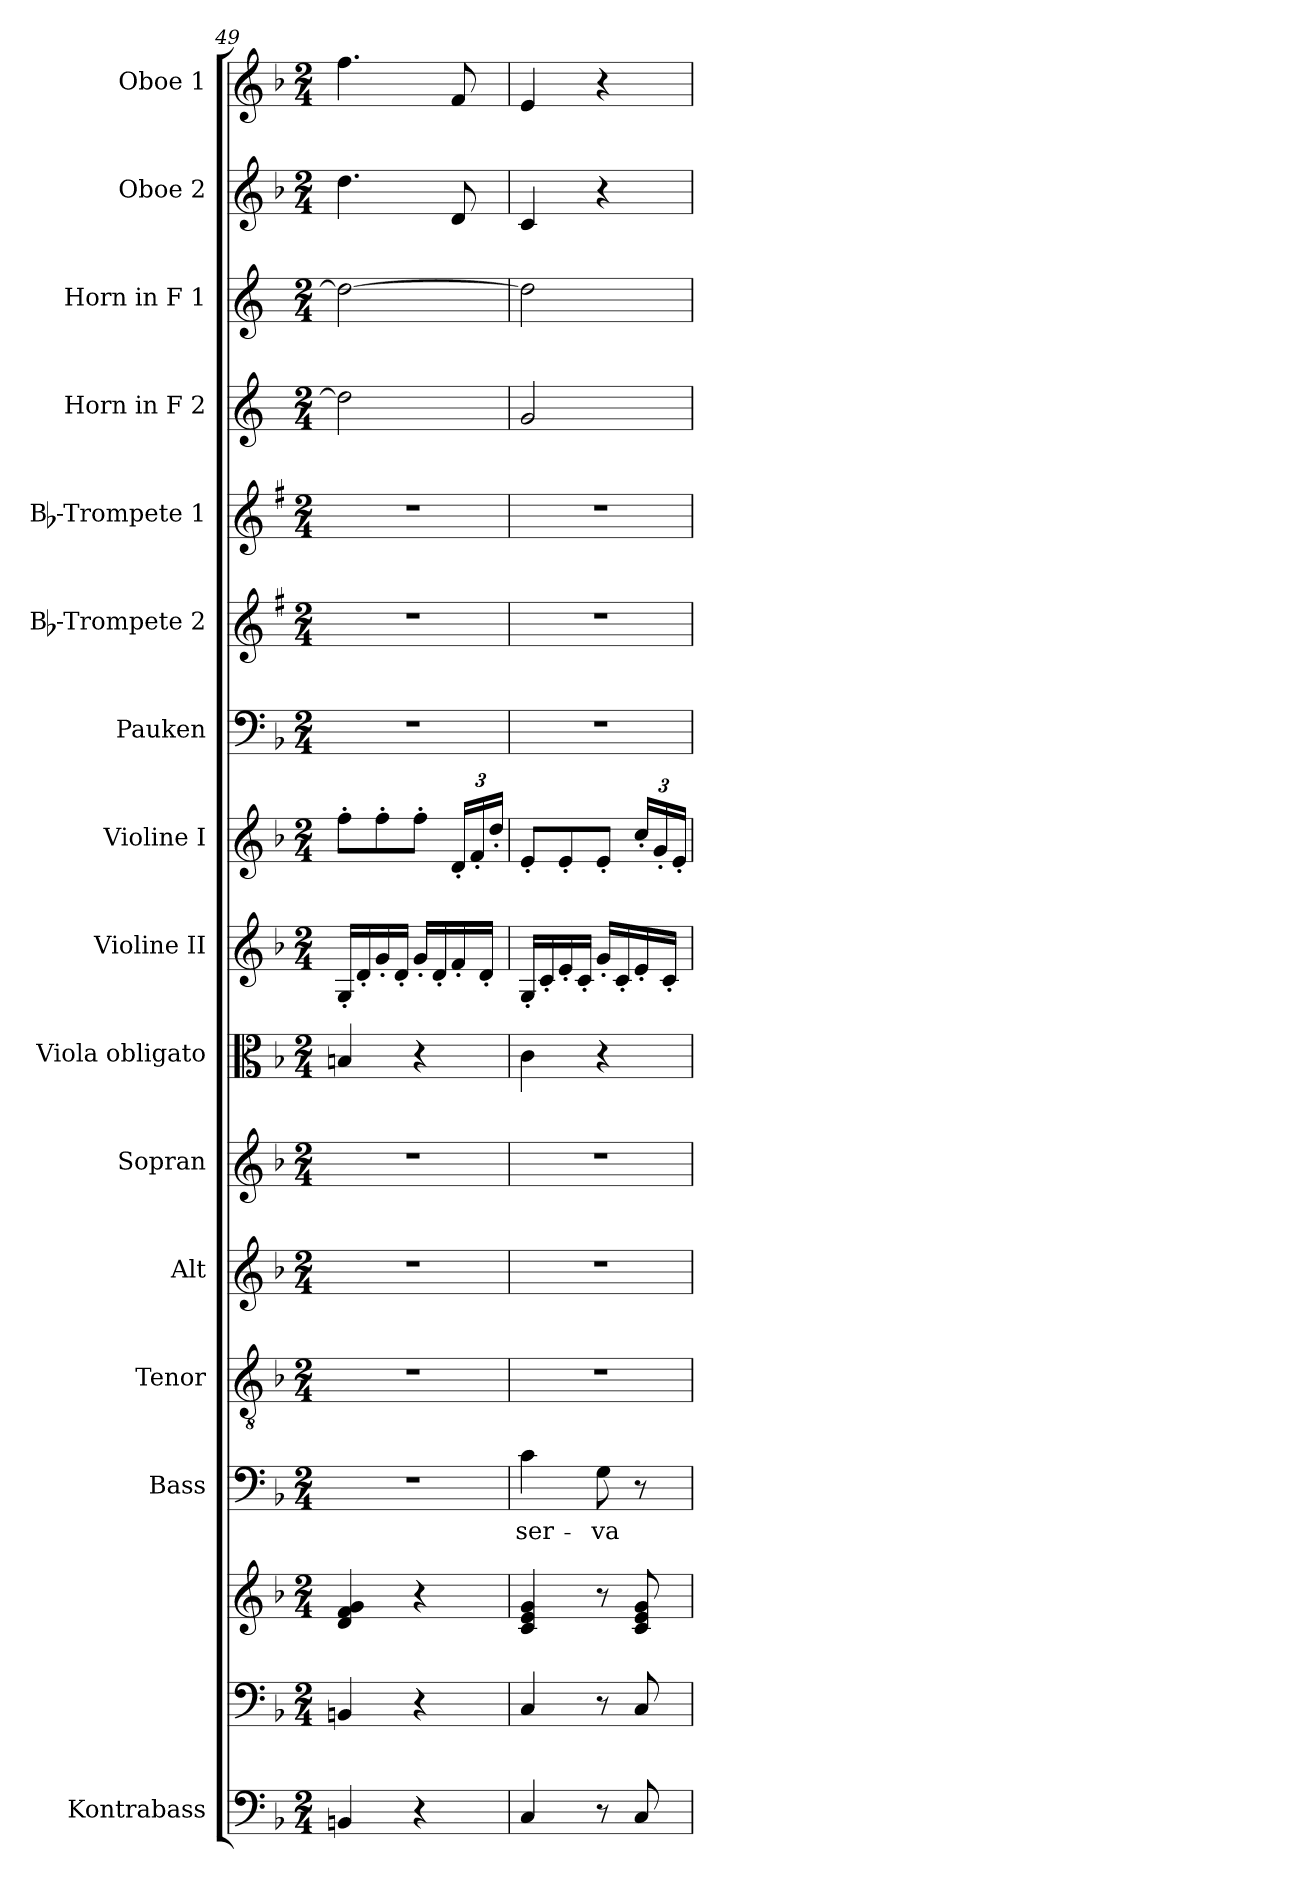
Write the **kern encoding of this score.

**kern	**kern	**kern	**kern	**text	**kern	**kern	**kern	**kern	**kern	**kern	**kern	**kern	**kern	**kern	**kern	**kern	**kern
*part16	*part15	*part15	*part14	*part14	*part13	*part12	*part11	*part10	*part9	*part8	*part7	*part6	*part5	*part4	*part3	*part2	*part1
*staff17	*staff16	*staff15	*staff14	*staff14	*staff13	*staff12	*staff11	*staff10	*staff9	*staff8	*staff7	*staff6	*staff5	*staff4	*staff3	*staff2	*staff1
*I"Kontrabass	*	*	*I"Bass	*	*I"Tenor	*I"Alt	*I"Sopran	*I"Viola obligato	*I"Violine II	*I"Violine I	*I"Pauken	*I"Bb-Trompete 2	*I"Bb-Trompete 1	*I"Horn in F 2	*I"Horn in F 1	*I"Oboe 2	*I"Oboe 1
*I'Kb.	*	*	*I'B.	*	*I'T.	*I'A.	*I'S.	*I'Vla.	*I'Vl. II	*I'Vl. I	*I'Pk.	*I'Bb Trp. 2	*I'Bb Trp. 1	*	*	*I'Ob. 2	*I'Ob. 1
*clefF4	*clefF4	*clefG2	*clefF4	*	*clefGv2	*clefG2	*clefG2	*clefC3	*clefG2	*clefG2	*clefF4	*clefG2	*clefG2	*clefG2	*clefG2	*clefG2	*clefG2
*ITrd7c12	*	*	*	*	*	*	*	*	*	*	*	*ITrd1c2	*ITrd1c2	*ITrd4c7	*ITrd4c7	*	*
*k[b-]	*k[b-]	*k[b-]	*k[b-]	*	*k[b-]	*k[b-]	*k[b-]	*k[b-]	*k[b-]	*k[b-]	*k[b-]	*k[b-]	*k[b-]	*k[b-]	*k[b-]	*k[b-]	*k[b-]
*F:	*F:	*F:	*F:	*	*F:	*F:	*F:	*F:	*F:	*F:	*F:	*F:	*F:	*F:	*F:	*F:	*F:
*M2/4	*M2/4	*M2/4	*M2/4	*	*M2/4	*M2/4	*M2/4	*M2/4	*M2/4	*M2/4	*M2/4	*M2/4	*M2/4	*M2/4	*M2/4	*M2/4	*M2/4
=49	=49	=49	=49	=49	=49	=49	=49	=49	=49	=49	=49	=49	=49	=49	=49	=49	=49
4BBBn/	4BBn/	4d/ 4f/ 4g/	2r	.	2r	2r	2r	4Bn/	16G'</LL	8ff'>\L	2r	2r	2r	2g\]	2g\_	4.dd\	4.ff\
.	.	.	.	.	.	.	.	.	16d'</	.	.	.	.	.	.	.	.
.	.	.	.	.	.	.	.	.	16g'</	8ff'>\	.	.	.	.	.	.	.
.	.	.	.	.	.	.	.	.	16d'</JJ	.	.	.	.	.	.	.	.
4r	4r	4r	.	.	.	.	.	4r	16g'</LL	8ff'>\J	.	.	.	.	.	.	.
.	.	.	.	.	.	.	.	.	16d'</	.	.	.	.	.	.	.	.
*	*	*	*	*	*	*	*	*	*	*Xbrackettup	*	*	*	*	*	*	*
.	.	.	.	.	.	.	.	.	16f'</	24d'</LL	.	.	.	.	.	8d/	8f/
.	.	.	.	.	.	.	.	.	.	24f'</	.	.	.	.	.	.	.
.	.	.	.	.	.	.	.	.	16d'</JJ	.	.	.	.	.	.	.	.
.	.	.	.	.	.	.	.	.	.	24dd'</JJ	.	.	.	.	.	.	.
=50	=50	=50	=50	=50	=50	=50	=50	=50	=50	=50	=50	=50	=50	=50	=50	=50	=50
!	!	!	!	!LO:LY:b	!	!	!	!	!	!	!	!	!	!	!	!	!
4CC/	4C/	4c/ 4e/ 4g/	4c\	ser-	2r	2r	2r	4c\	16G'</LL	8e'</L	2r	2r	2r	2c/	2g\]	4c/	4e/
.	.	.	.	.	.	.	.	.	16c'</	.	.	.	.	.	.	.	.
.	.	.	.	.	.	.	.	.	16e'</	8e'</	.	.	.	.	.	.	.
.	.	.	.	.	.	.	.	.	16c'</JJ	.	.	.	.	.	.	.	.
!	!	!	!	!LO:LY:b	!	!	!	!	!	!	!	!	!	!	!	!	!
8r	8r	8r	8G\	-va	.	.	.	4r	16g'</LL	8e'</J	.	.	.	.	.	4r	4r
.	.	.	.	.	.	.	.	.	16c'</	.	.	.	.	.	.	.	.
8CC/	8C/	8c/ 8e/ 8g/	8r	.	.	.	.	.	16e'</	24cc'</LL	.	.	.	.	.	.	.
.	.	.	.	.	.	.	.	.	.	24g'</	.	.	.	.	.	.	.
.	.	.	.	.	.	.	.	.	16c'</JJ	.	.	.	.	.	.	.	.
.	.	.	.	.	.	.	.	.	.	24e'</JJ	.	.	.	.	.	.	.
=	=	=	=	=	=	=	=	=	=	=	=	=	=	=	=	=	=
*-	*-	*-	*-	*-	*-	*-	*-	*-	*-	*-	*-	*-	*-	*-	*-	*-	*-
